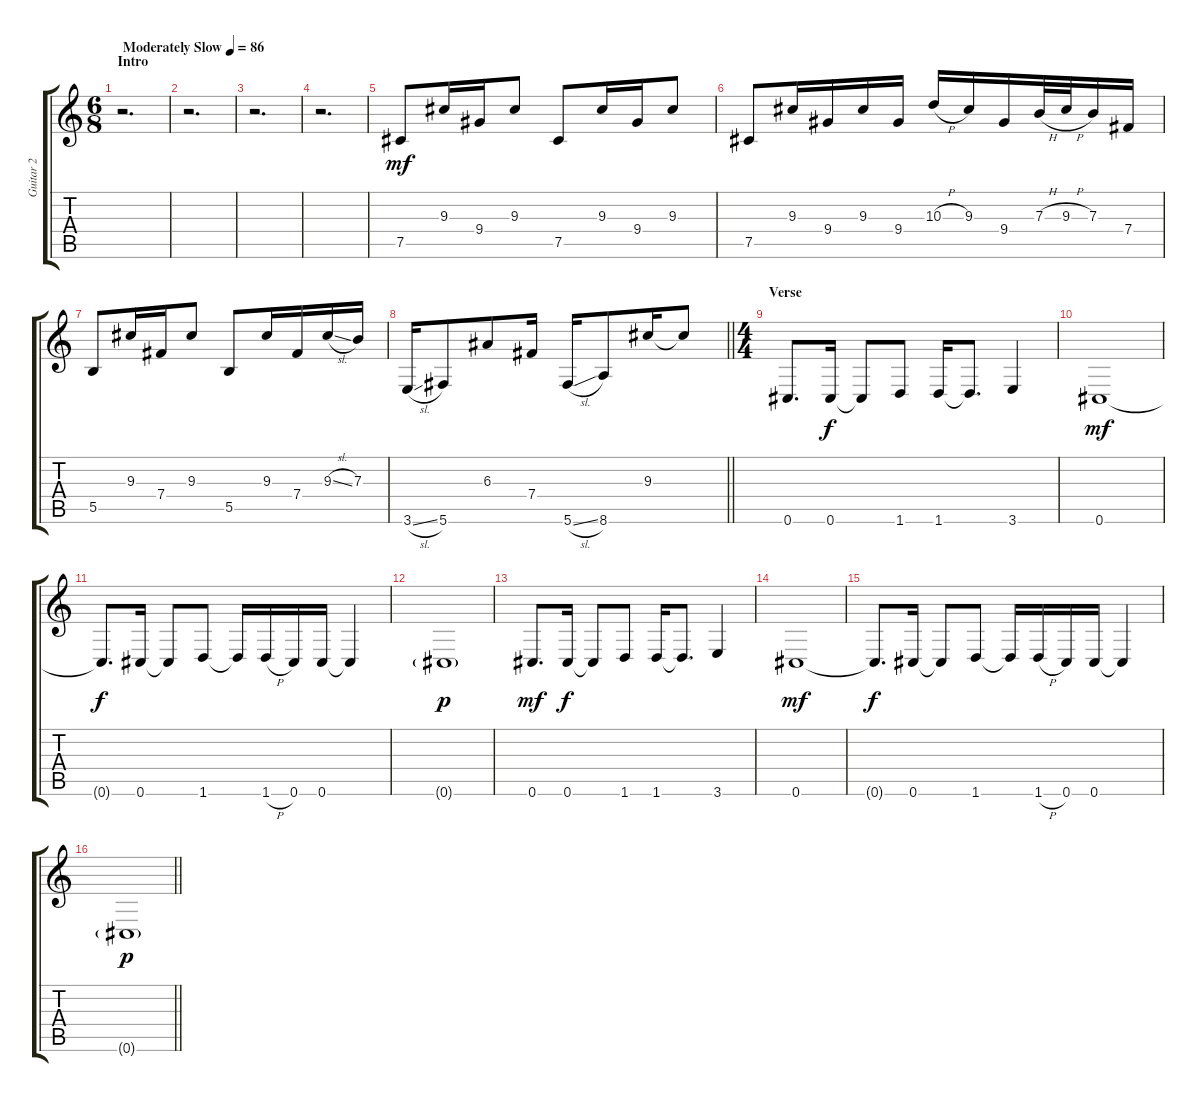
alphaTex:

\track ("Guitar 2" "Guitar 2") {instrument electricguitarclean}
\staff {score tabs}
\tuning (Db4 Ab3 E3 B2 Gb2 Db2) {hide}
\ts (6 8)
\section ("" "Intro")
\tempo (86 "Moderately Slow")
\clef g2
\ks c
r.2{d dy mf instrument electricguitarclean} |
r.2{d} |
r.2{d} |
r.2{d} |
7.5.8 9.3.16 9.4.16 9.3.8 7.5.8 9.3.16 9.4.16 9.3.8 |
7.5.8 9.3.16 9.4.16 9.3.16 9.4.16 10.3{h}.16 9.3.16 9.4.16 7.3{h}.32 9.3{h}.32 7.3.16 7.4.16 |
5.5.8 9.3.16 7.4.16 9.3.8 5.5.8 9.3.16 7.4.16 9.3{sl}.16 7.3.16 |
\barLineRight lightlight
3.6{sl}.16 5.6.8 6.3.8 7.4.16 5.6{sl}.16 8.6.8 9.3.16 9.3{t}.8 |
\ts (4 4)
\section ("" "Verse")
0.6.8{d} 0.6.16{dy f} 0.6{t}.8 1.6.8 1.6.16 1.6{t}.8{d} 3.6.4 |
0.6.1{dy mf} |
0.6{t}.8{d dy f} 0.6.16 0.6{t}.8 1.6.8 1.6{t}.16 1.6{h}.16 0.6.16 0.6.16 0.6{t}.4 |
0.6{g}.1{dy p} |
0.6.8{d dy mf} 0.6.16{dy f} 0.6{t}.8 1.6.8 1.6.16 1.6{t}.8{d} 3.6.4 |
0.6.1{dy mf} |
0.6{t}.8{d dy f} 0.6.16 0.6{t}.8 1.6.8 1.6{t}.16 1.6{h}.16 0.6.16 0.6.16 0.6{t}.4 |
\barLineRight lightlight
0.6{g}.1{dy p}
